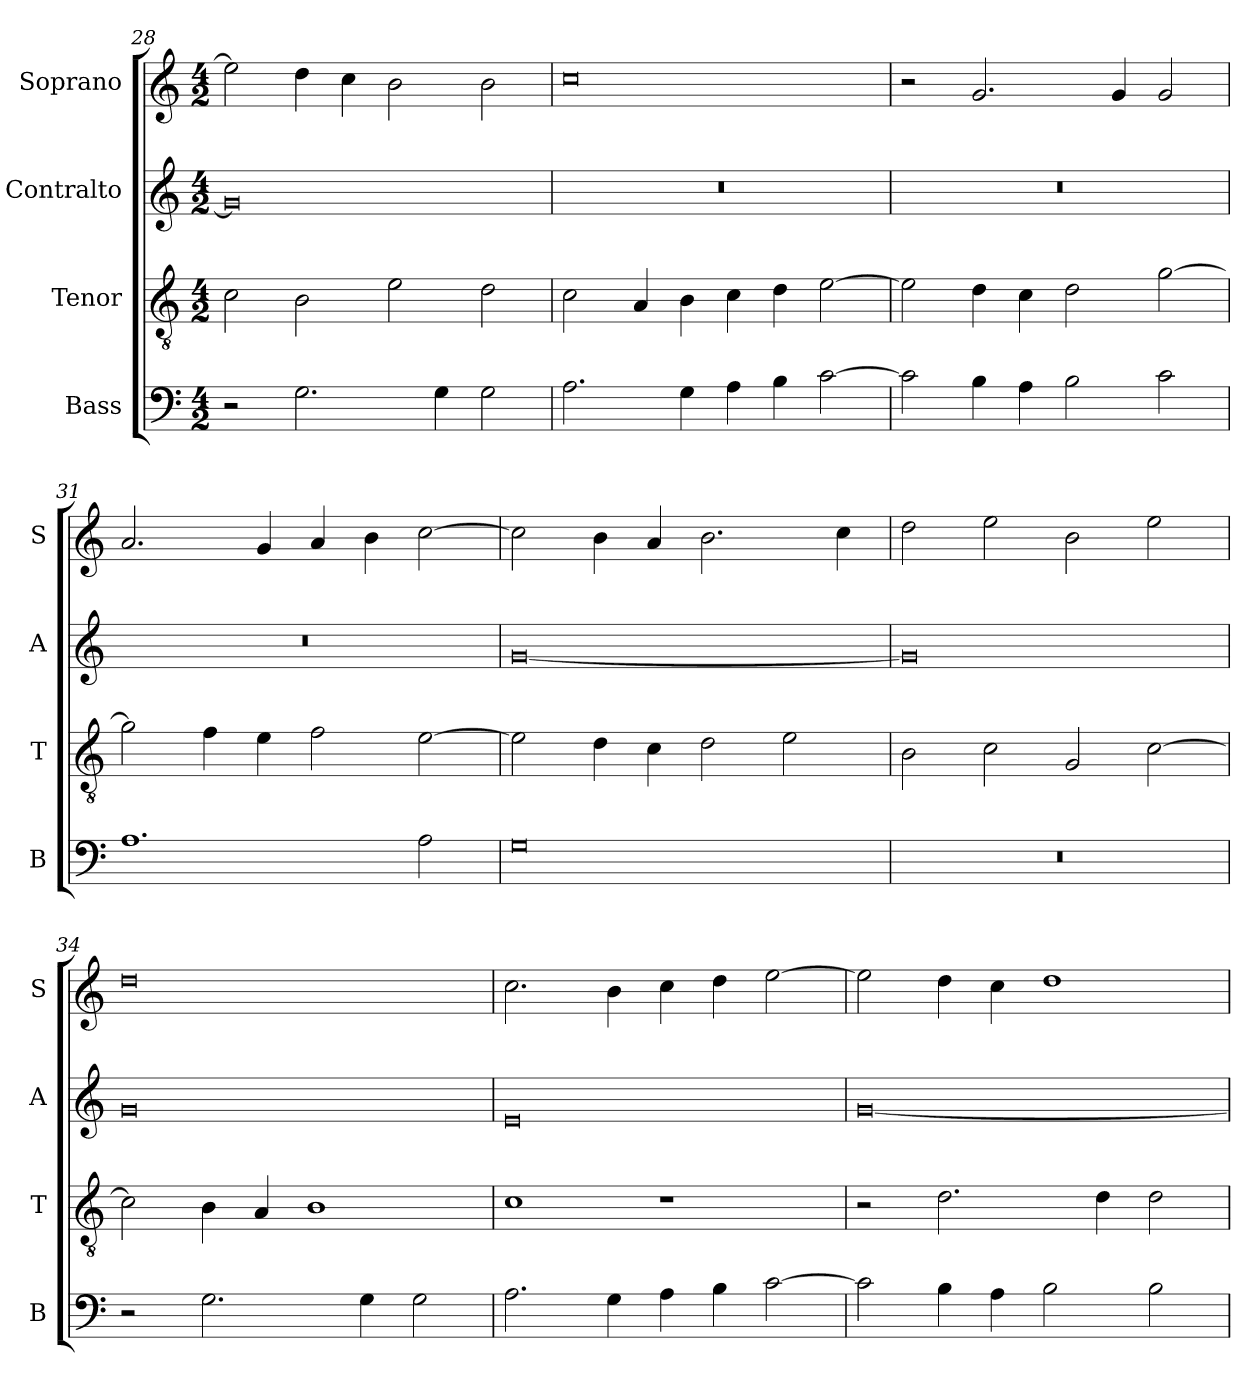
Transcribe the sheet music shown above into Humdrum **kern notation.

**kern	**kern	**kern	**kern
*part4	*part3	*part2	*part1
*staff4	*staff3	*staff2	*staff1
*I"Bass	*I"Tenor	*I"Contralto	*I"Soprano
*I'B	*I'T	*I'A	*I'S
*clefF4	*clefGv2	*clefG2	*clefG2
*k[]	*k[]	*k[]	*k[]
*G:mix	*G:mix	*G:mix	*G:mix
*M4/2	*M4/2	*M4/2	*M4/2
=28	=28	=28	=28
2r	2c	0g]	2ee]
2.G	2B	.	4dd
.	.	.	4cc
.	2e	.	2b
4G	.	.	.
2G	2d	.	2b
=29	=29	=29	=29
2.A	2c	0r	0cc
.	4A	.	.
4G	4B	.	.
4A	4c	.	.
4B	4d	.	.
[2c	[2e	.	.
=30	=30	=30	=30
2c]	2e]	0r	2r
4B	4d	.	2.g
4A	4c	.	.
2B	2d	.	.
.	.	.	4g
2c	[2g	.	2g
=31	=31	=31	=31
1.A	2g]	0r	2.a
.	4f	.	.
.	4e	.	4g
.	2f	.	4a
.	.	.	4b
2A	[2e	.	[2cc
=32	=32	=32	=32
0G	2e]	[0g	2cc]
.	4d	.	4b
.	4c	.	4a
.	2d	.	2.b
.	2e	.	.
.	.	.	4cc
=33	=33	=33	=33
0r	2B	0g]	2dd
.	2c	.	2ee
.	2G	.	2b
.	[2c	.	2ee
=34	=34	=34	=34
2r	2c]	0g	0dd
2.G	4B	.	.
.	4A	.	.
.	1B	.	.
4G	.	.	.
2G	.	.	.
=35	=35	=35	=35
2.A	1c	0e	2.cc
4G	.	.	4b
4A	1r	.	4cc
4B	.	.	4dd
[2c	.	.	[2ee
=36	=36	=36	=36
2c]	2r	[0g	2ee]
4B	2.d	.	4dd
4A	.	.	4cc
2B	.	.	1dd
.	4d	.	.
2B	2d	.	.
=	=	=	=
*-	*-	*-	*-
